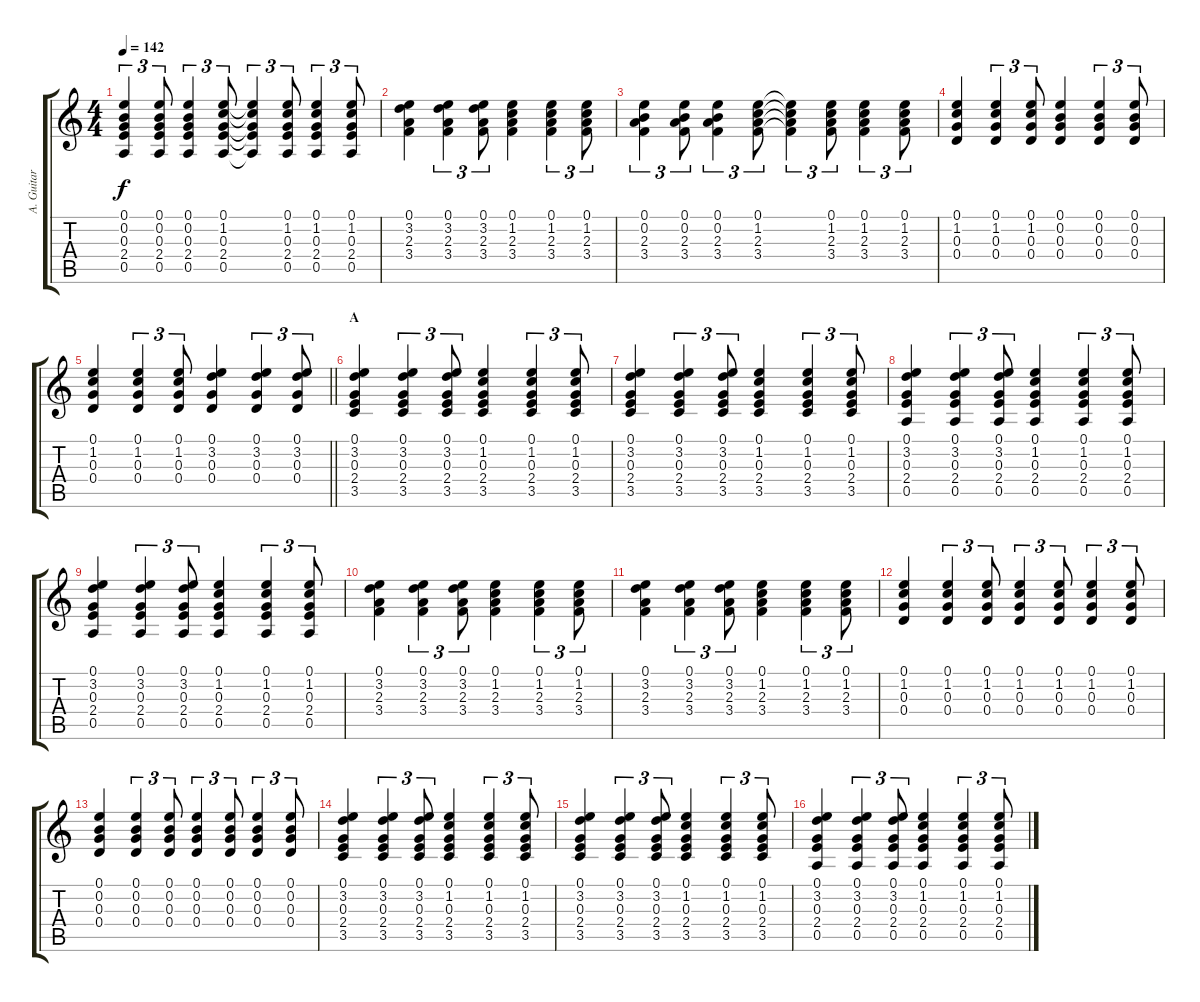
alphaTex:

\track ("A. Guitar" "A. Guitar") {instrument acousticguitarsteel}
\staff {score tabs}
\tuning (E4 B3 G3 D3 A2 E2) {hide}
\ts (4 4)
\tempo 142
\clef g2
\ks c
(0.1 0.2 0.3 2.4 0.5).4{tu (3 2) dy f} (0.1 0.2 0.3 2.4 0.5).8{tu (3 2)} (0.1 0.2 0.3 2.4 0.5).4{tu (3 2)} (0.1 1.2 0.3 2.4 0.5).8{tu (3 2)} (0.1{t} 1.2{t} 0.3{t} 2.4{t} 0.5{t}).4{tu (3 2)} (0.1 1.2 0.3 2.4 0.5).8{tu (3 2)} (0.1 1.2 0.3 2.4 0.5).4{tu (3 2)} (0.1 1.2 0.3 2.4 0.5).8{tu (3 2)} |
(0.1 3.2 2.3 3.4).4 (0.1 3.2 2.3 3.4).4{tu (3 2)} (0.1 3.2 2.3 3.4).8{tu (3 2)} (0.1 1.2 2.3 3.4).4 (0.1 1.2 2.3 3.4).4{tu (3 2)} (0.1 1.2 2.3 3.4).8{tu (3 2)} |
(0.1 0.2 2.3 3.4).4{tu (3 2)} (0.1 0.2 2.3 3.4).8{tu (3 2)} (0.1 0.2 2.3 3.4).4{tu (3 2)} (0.1 1.2 2.3 3.4).8{tu (3 2)} (0.1{t} 1.2{t} 2.3{t} 3.4{t}).4{tu (3 2)} (0.1 1.2 2.3 3.4).8{tu (3 2)} (0.1 1.2 2.3 3.4).4{tu (3 2)} (0.1 1.2 2.3 3.4).8{tu (3 2)} |
(0.1 1.2 0.3 0.4).4 (0.1 1.2 0.3 0.4).4{tu (3 2)} (0.1 1.2 0.3 0.4).8{tu (3 2)} (0.1 0.2 0.3 0.4).4 (0.1 0.2 0.3 0.4).4{tu (3 2)} (0.1 0.2 0.3 0.4).8{tu (3 2)} |
\barLineRight lightlight
(0.1 1.2 0.3 0.4).4 (0.1 1.2 0.3 0.4).4{tu (3 2)} (0.1 1.2 0.3 0.4).8{tu (3 2)} (0.1 3.2 0.3 0.4).4 (0.1 3.2 0.3 0.4).4{tu (3 2)} (0.1 3.2 0.3 0.4).8{tu (3 2)} |
\section ("" "A")
(0.1 3.2 0.3 2.4 3.5).4 (0.1 3.2 0.3 2.4 3.5).4{tu (3 2)} (0.1 3.2 0.3 2.4 3.5).8{tu (3 2)} (0.1 1.2 0.3 2.4 3.5).4 (0.1 1.2 0.3 2.4 3.5).4{tu (3 2)} (0.1 1.2 0.3 2.4 3.5).8{tu (3 2)} |
(0.1 3.2 0.3 2.4 3.5).4 (0.1 3.2 0.3 2.4 3.5).4{tu (3 2)} (0.1 3.2 0.3 2.4 3.5).8{tu (3 2)} (0.1 1.2 0.3 2.4 3.5).4 (0.1 1.2 0.3 2.4 3.5).4{tu (3 2)} (0.1 1.2 0.3 2.4 3.5).8{tu (3 2)} |
(0.1 3.2 0.3 2.4 0.5).4 (0.1 3.2 0.3 2.4 0.5).4{tu (3 2)} (0.1 3.2 0.3 2.4 0.5).8{tu (3 2)} (0.1 1.2 0.3 2.4 0.5).4 (0.1 1.2 0.3 2.4 0.5).4{tu (3 2)} (0.1 1.2 0.3 2.4 0.5).8{tu (3 2)} |
(0.1 3.2 0.3 2.4 0.5).4 (0.1 3.2 0.3 2.4 0.5).4{tu (3 2)} (0.1 3.2 0.3 2.4 0.5).8{tu (3 2)} (0.1 1.2 0.3 2.4 0.5).4 (0.1 1.2 0.3 2.4 0.5).4{tu (3 2)} (0.1 1.2 0.3 2.4 0.5).8{tu (3 2)} |
(0.1 3.2 2.3 3.4).4 (0.1 3.2 2.3 3.4).4{tu (3 2)} (0.1 3.2 2.3 3.4).8{tu (3 2)} (0.1 1.2 2.3 3.4).4 (0.1 1.2 2.3 3.4).4{tu (3 2)} (0.1 1.2 2.3 3.4).8{tu (3 2)} |
(0.1 3.2 2.3 3.4).4 (0.1 3.2 2.3 3.4).4{tu (3 2)} (0.1 3.2 2.3 3.4).8{tu (3 2)} (0.1 1.2 2.3 3.4).4 (0.1 1.2 2.3 3.4).4{tu (3 2)} (0.1 1.2 2.3 3.4).8{tu (3 2)} |
(0.1 1.2 0.3 0.4).4 (0.1 1.2 0.3 0.4).4{tu (3 2)} (0.1 1.2 0.3 0.4).8{tu (3 2)} (0.1 1.2 0.3 0.4).4{tu (3 2)} (0.1 1.2 0.3 0.4).8{tu (3 2)} (0.1 1.2 0.3 0.4).4{tu (3 2)} (0.1 1.2 0.3 0.4).8{tu (3 2)} |
(0.1 0.2 0.3 0.4).4 (0.1 0.2 0.3 0.4).4{tu (3 2)} (0.1 0.2 0.3 0.4).8{tu (3 2)} (0.1 0.2 0.3 0.4).4{tu (3 2)} (0.1 0.2 0.3 0.4).8{tu (3 2)} (0.1 0.2 0.3 0.4).4{tu (3 2)} (0.1 0.2 0.3 0.4).8{tu (3 2)} |
(0.1 3.2 0.3 2.4 3.5).4 (0.1 3.2 0.3 2.4 3.5).4{tu (3 2)} (0.1 3.2 0.3 2.4 3.5).8{tu (3 2)} (0.1 1.2 0.3 2.4 3.5).4 (0.1 1.2 0.3 2.4 3.5).4{tu (3 2)} (0.1 1.2 0.3 2.4 3.5).8{tu (3 2)} |
(0.1 3.2 0.3 2.4 3.5).4 (0.1 3.2 0.3 2.4 3.5).4{tu (3 2)} (0.1 3.2 0.3 2.4 3.5).8{tu (3 2)} (0.1 1.2 0.3 2.4 3.5).4 (0.1 1.2 0.3 2.4 3.5).4{tu (3 2)} (0.1 1.2 0.3 2.4 3.5).8{tu (3 2)} |
(0.1 3.2 0.3 2.4 0.5).4 (0.1 3.2 0.3 2.4 0.5).4{tu (3 2)} (0.1 3.2 0.3 2.4 0.5).8{tu (3 2)} (0.1 1.2 0.3 2.4 0.5).4 (0.1 1.2 0.3 2.4 0.5).4{tu (3 2)} (0.1 1.2 0.3 2.4 0.5).8{tu (3 2)}
